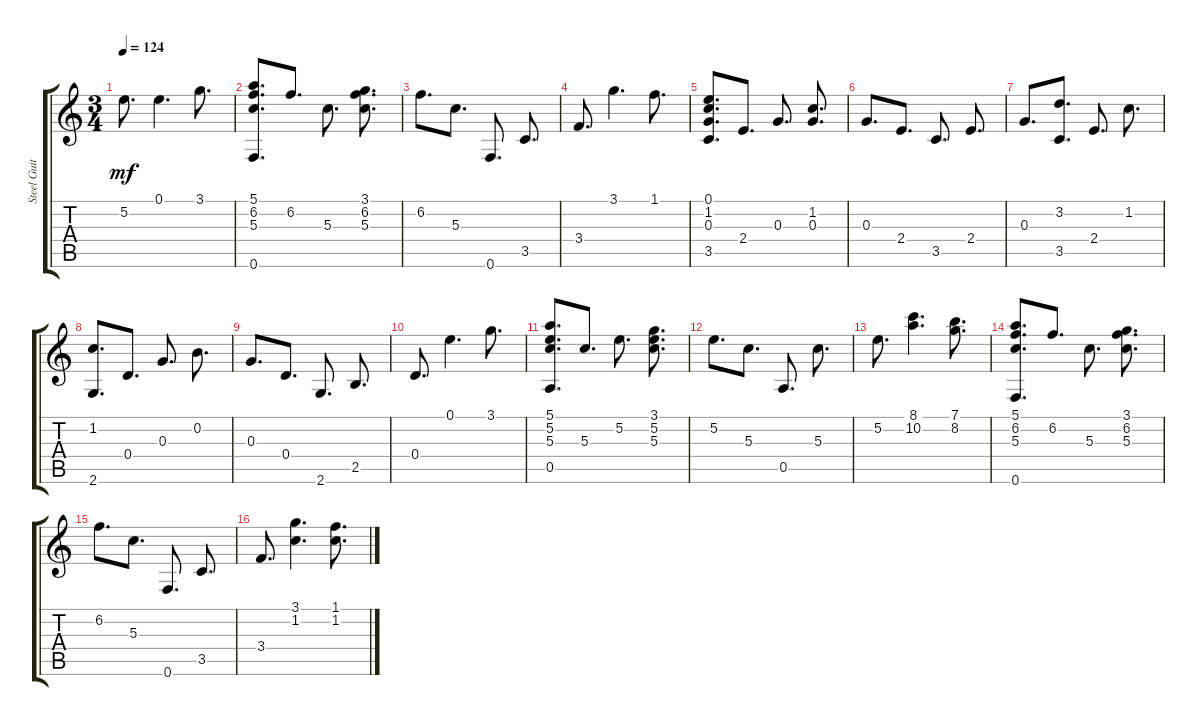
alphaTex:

\track ("Steel Guitar" "Steel Guit") {instrument acousticguitarsteel}
\staff {score tabs}
\tuning (E4 B3 G3 D3 A2 F2) {hide}
\ts (3 4)
\tempo 124
\clef g2
\ks c
5.2.8{d dy mf} 0.1.4{d} 3.1.8{d} |
(5.1 6.2 5.3 0.6).8{d} 6.2.8{d} 5.3.8{d} (3.1 6.2 5.3).8{d} |
6.2.8{d} 5.3.8{d} 0.6.8{d} 3.5.8{d} |
3.4.8{d} 3.1.4{d} 1.1.8{d} |
(0.1 1.2 0.3 3.5).8{d} 2.4.8{d} 0.3.8{d} (1.2 0.3).8{d} |
0.3.8{d} 2.4.8{d} 3.5.8{d} 2.4.8{d} |
0.3.8{d} (3.2 3.5).8{d} 2.4.8{d} 1.2.8{d} |
(1.2 2.6).8{d} 0.4.8{d} 0.3.8{d} 0.2.8{d} |
0.3.8{d} 0.4.8{d} 2.6.8{d} 2.5.8{d} |
0.4.8{d} 0.1.4{d} 3.1.8{d} |
(5.1 5.2 5.3 0.5).8{d} 5.3.8{d} 5.2.8{d} (3.1 5.2 5.3).8{d} |
5.2.8{d} 5.3.8{d} 0.5.8{d} 5.3.8{d} |
5.2.8{d} (8.1 10.2).4{d} (7.1 8.2).8{d} |
(5.1 6.2 5.3 0.6).8{d} 6.2.8{d} 5.3.8{d} (3.1 6.2 5.3).8{d} |
6.2.8{d} 5.3.8{d} 0.6.8{d} 3.5.8{d} |
3.4.8{d} (3.1 1.2).4{d} (1.1 1.2).8{d}
